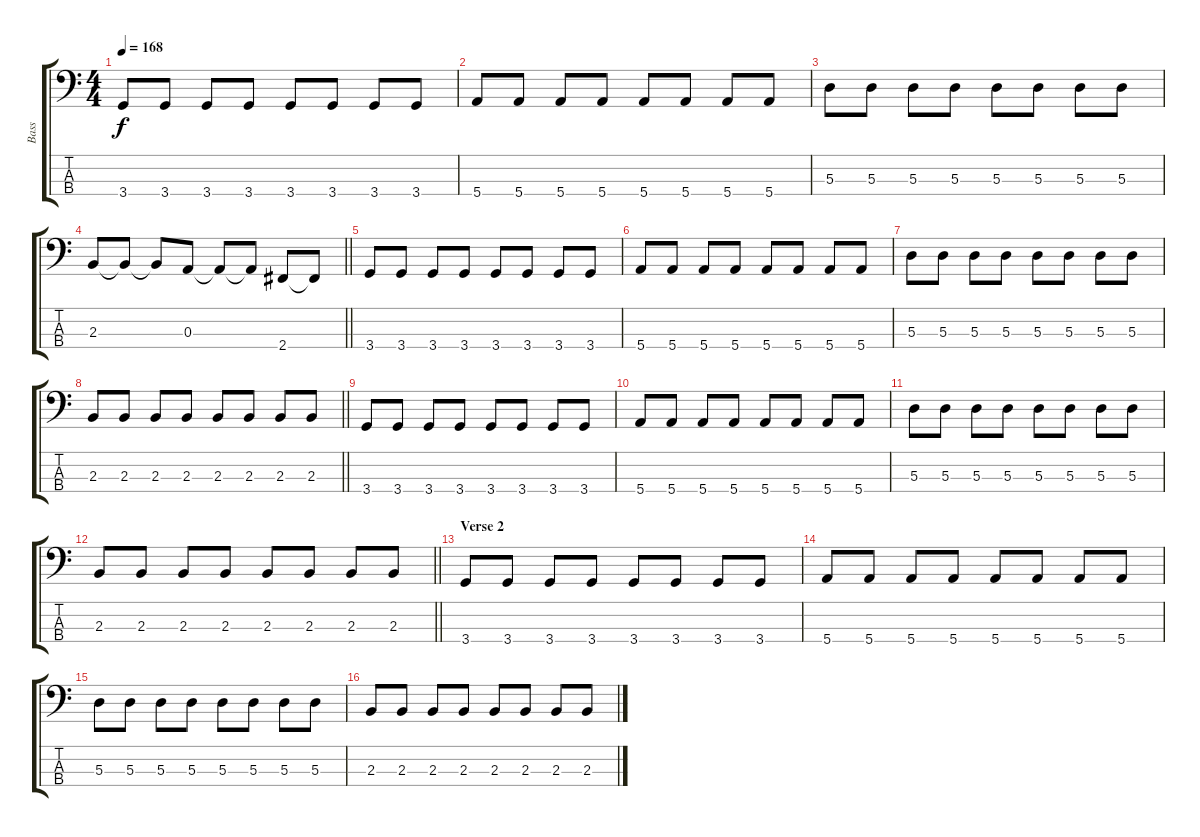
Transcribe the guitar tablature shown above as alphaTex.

\track ("Bass" "Bass") {instrument electricbasspick}
\staff {score tabs}
\tuning (G2 D2 A1 E1) {hide}
\ts (4 4)
\tempo 168
\clef f4
\ks c
3.4.8{dy f} 3.4.8 3.4.8 3.4.8 3.4.8 3.4.8 3.4.8 3.4.8 |
5.4.8 5.4.8 5.4.8 5.4.8 5.4.8 5.4.8 5.4.8 5.4.8 |
5.3.8 5.3.8 5.3.8 5.3.8 5.3.8 5.3.8 5.3.8 5.3.8 |
\barLineRight lightlight
2.3.8 2.3{t}.8 2.3{t}.8 0.3.8 0.3{t}.8 0.3{t}.8 2.4.8 2.4{t}.8 |
3.4.8 3.4.8 3.4.8 3.4.8 3.4.8 3.4.8 3.4.8 3.4.8 |
5.4.8 5.4.8 5.4.8 5.4.8 5.4.8 5.4.8 5.4.8 5.4.8 |
5.3.8 5.3.8 5.3.8 5.3.8 5.3.8 5.3.8 5.3.8 5.3.8 |
\barLineRight lightlight
2.3.8 2.3.8 2.3.8 2.3.8 2.3.8 2.3.8 2.3.8 2.3.8 |
3.4.8 3.4.8 3.4.8 3.4.8 3.4.8 3.4.8 3.4.8 3.4.8 |
5.4.8 5.4.8 5.4.8 5.4.8 5.4.8 5.4.8 5.4.8 5.4.8 |
5.3.8 5.3.8 5.3.8 5.3.8 5.3.8 5.3.8 5.3.8 5.3.8 |
\barLineRight lightlight
2.3.8 2.3.8 2.3.8 2.3.8 2.3.8 2.3.8 2.3.8 2.3.8 |
\section ("" "Verse 2")
3.4.8 3.4.8 3.4.8 3.4.8 3.4.8 3.4.8 3.4.8 3.4.8 |
5.4.8 5.4.8 5.4.8 5.4.8 5.4.8 5.4.8 5.4.8 5.4.8 |
5.3.8 5.3.8 5.3.8 5.3.8 5.3.8 5.3.8 5.3.8 5.3.8 |
2.3.8 2.3.8 2.3.8 2.3.8 2.3.8 2.3.8 2.3.8 2.3.8
